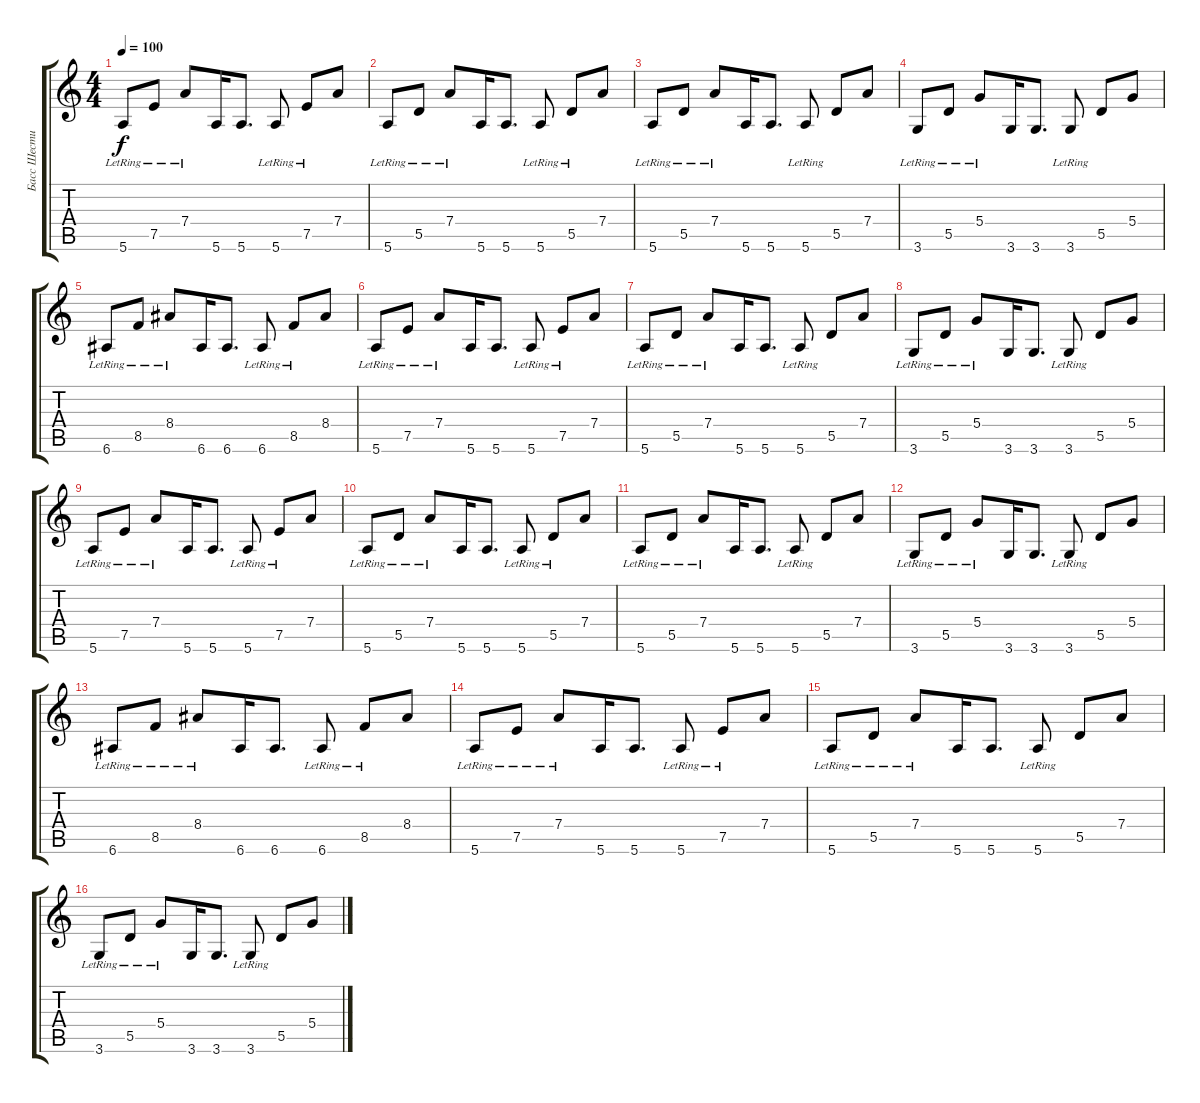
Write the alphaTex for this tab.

\track ("Басс Шестиструнка" "Басс Шести") {instrument acousticguitarsteel}
\staff {score tabs}
\tuning (E4 B3 G3 D3 A2 E2) {hide}
\ts (4 4)
\tempo 100
\clef g2
\ks c
5.6{lr}.8{dy f} 7.5{lr}.8 7.4{lr}.8 5.6.16 5.6.8{d} 5.6{lr}.8 7.5{lr}.8 7.4.8 |
5.6{lr}.8 5.5{lr}.8 7.4{lr}.8 5.6.16 5.6.8{d} 5.6{lr}.8 5.5{lr}.8 7.4.8 |
5.6{lr}.8 5.5{lr}.8 7.4{lr}.8 5.6.16 5.6.8{d} 5.6{lr}.8 5.5.8 7.4.8 |
3.6{lr}.8 5.5{lr}.8 5.4{lr}.8 3.6.16 3.6.8{d} 3.6{lr}.8 5.5.8 5.4.8 |
6.6{lr}.8 8.5{lr}.8 8.4{lr}.8 6.6.16 6.6.8{d} 6.6{lr}.8 8.5{lr}.8 8.4.8 |
5.6{lr}.8 7.5{lr}.8 7.4{lr}.8 5.6.16 5.6.8{d} 5.6{lr}.8 7.5{lr}.8 7.4.8 |
5.6{lr}.8 5.5{lr}.8 7.4{lr}.8 5.6.16 5.6.8{d} 5.6{lr}.8 5.5.8 7.4.8 |
3.6{lr}.8 5.5{lr}.8 5.4{lr}.8 3.6.16 3.6.8{d} 3.6{lr}.8 5.5.8 5.4.8 |
5.6{lr}.8 7.5{lr}.8 7.4{lr}.8 5.6.16 5.6.8{d} 5.6{lr}.8 7.5{lr}.8 7.4.8 |
5.6{lr}.8 5.5{lr}.8 7.4{lr}.8 5.6.16 5.6.8{d} 5.6{lr}.8 5.5{lr}.8 7.4.8 |
5.6{lr}.8 5.5{lr}.8 7.4{lr}.8 5.6.16 5.6.8{d} 5.6{lr}.8 5.5.8 7.4.8 |
3.6{lr}.8 5.5{lr}.8 5.4{lr}.8 3.6.16 3.6.8{d} 3.6{lr}.8 5.5.8 5.4.8 |
6.6{lr}.8 8.5{lr}.8 8.4{lr}.8 6.6.16 6.6.8{d} 6.6{lr}.8 8.5{lr}.8 8.4.8 |
5.6{lr}.8 7.5{lr}.8 7.4{lr}.8 5.6.16 5.6.8{d} 5.6{lr}.8 7.5{lr}.8 7.4.8 |
5.6{lr}.8 5.5{lr}.8 7.4{lr}.8 5.6.16 5.6.8{d} 5.6{lr}.8 5.5.8 7.4.8 |
3.6{lr}.8 5.5{lr}.8 5.4{lr}.8 3.6.16 3.6.8{d} 3.6{lr}.8 5.5.8 5.4.8
